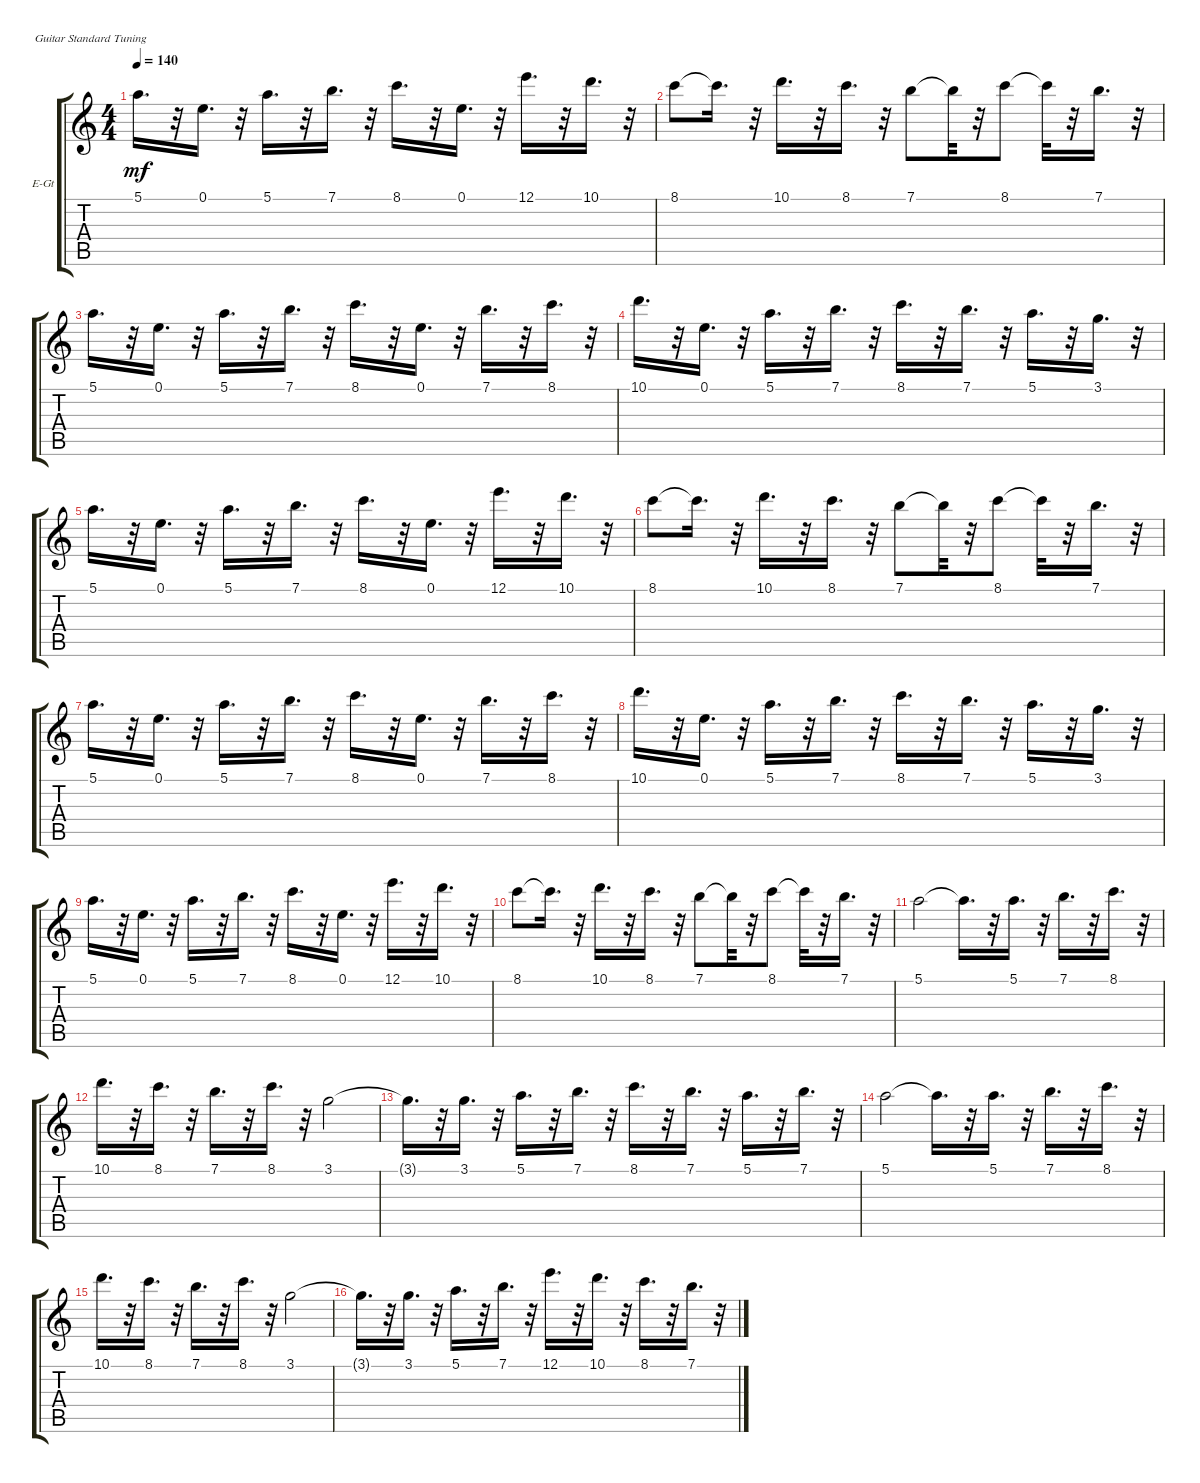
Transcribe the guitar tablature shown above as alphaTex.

\bracketExtendMode groupsimilarinstruments
\firstSystemTrackNameOrientation horizontal
\otherSystemsTrackNameOrientation horizontal
\track ("" "E-Gt") {instrument electricguitarclean}
\staff {score tabs}
\tuning (E4 B3 G3 D3 A2 E2)
\ts (4 4)
\tempo 140
\clef g2
\ks c
5.1.16{d dy mf} r.32 0.1.16{d} r.32 5.1.16{d} r.32 7.1.16{d} r.32 8.1.16{d} r.32 0.1.16{d} r.32 12.1.16{d} r.32 10.1.16{d} r.32 |
8.1.8 8.1{t}.16{d} r.32 10.1.16{d} r.32 8.1.16{d} r.32 7.1.8 7.1{t}.32 r.32 8.1.8 8.1{t}.32 r.32 7.1.16{d} r.32 |
5.1.16{d} r.32 0.1.16{d} r.32 5.1.16{d} r.32 7.1.16{d} r.32 8.1.16{d} r.32 0.1.16{d} r.32 7.1.16{d} r.32 8.1.16{d} r.32 |
10.1.16{d} r.32 0.1.16{d} r.32 5.1.16{d} r.32 7.1.16{d} r.32 8.1.16{d} r.32 7.1.16{d} r.32 5.1.16{d} r.32 3.1.16{d} r.32 |
5.1.16{d} r.32 0.1.16{d} r.32 5.1.16{d} r.32 7.1.16{d} r.32 8.1.16{d} r.32 0.1.16{d} r.32 12.1.16{d} r.32 10.1.16{d} r.32 |
8.1.8 8.1{t}.16{d} r.32 10.1.16{d} r.32 8.1.16{d} r.32 7.1.8 7.1{t}.32 r.32 8.1.8 8.1{t}.32 r.32 7.1.16{d} r.32 |
5.1.16{d} r.32 0.1.16{d} r.32 5.1.16{d} r.32 7.1.16{d} r.32 8.1.16{d} r.32 0.1.16{d} r.32 7.1.16{d} r.32 8.1.16{d} r.32 |
10.1.16{d} r.32 0.1.16{d} r.32 5.1.16{d} r.32 7.1.16{d} r.32 8.1.16{d} r.32 7.1.16{d} r.32 5.1.16{d} r.32 3.1.16{d} r.32 |
5.1.16{d} r.32 0.1.16{d} r.32 5.1.16{d} r.32 7.1.16{d} r.32 8.1.16{d} r.32 0.1.16{d} r.32 12.1.16{d} r.32 10.1.16{d} r.32 |
8.1.8 8.1{t}.16{d} r.32 10.1.16{d} r.32 8.1.16{d} r.32 7.1.8 7.1{t}.32 r.32 8.1.8 8.1{t}.32 r.32 7.1.16{d} r.32 |
5.1.2 5.1{t}.16{d} r.32 5.1.16{d} r.32 7.1.16{d} r.32 8.1.16{d} r.32 |
10.1.16{d} r.32 8.1.16{d} r.32 7.1.16{d} r.32 8.1.16{d} r.32 3.1.2 |
3.1{t}.16{d} r.32 3.1.16{d} r.32 5.1.16{d} r.32 7.1.16{d} r.32 8.1.16{d} r.32 7.1.16{d} r.32 5.1.16{d} r.32 7.1.16{d} r.32 |
5.1.2 5.1{t}.16{d} r.32 5.1.16{d} r.32 7.1.16{d} r.32 8.1.16{d} r.32 |
10.1.16{d} r.32 8.1.16{d} r.32 7.1.16{d} r.32 8.1.16{d} r.32 3.1.2 |
3.1{t}.16{d} r.32 3.1.16{d} r.32 5.1.16{d} r.32 7.1.16{d} r.32 12.1.16{d} r.32 10.1.16{d} r.32 8.1.16{d} r.32 7.1.16{d} r.32
